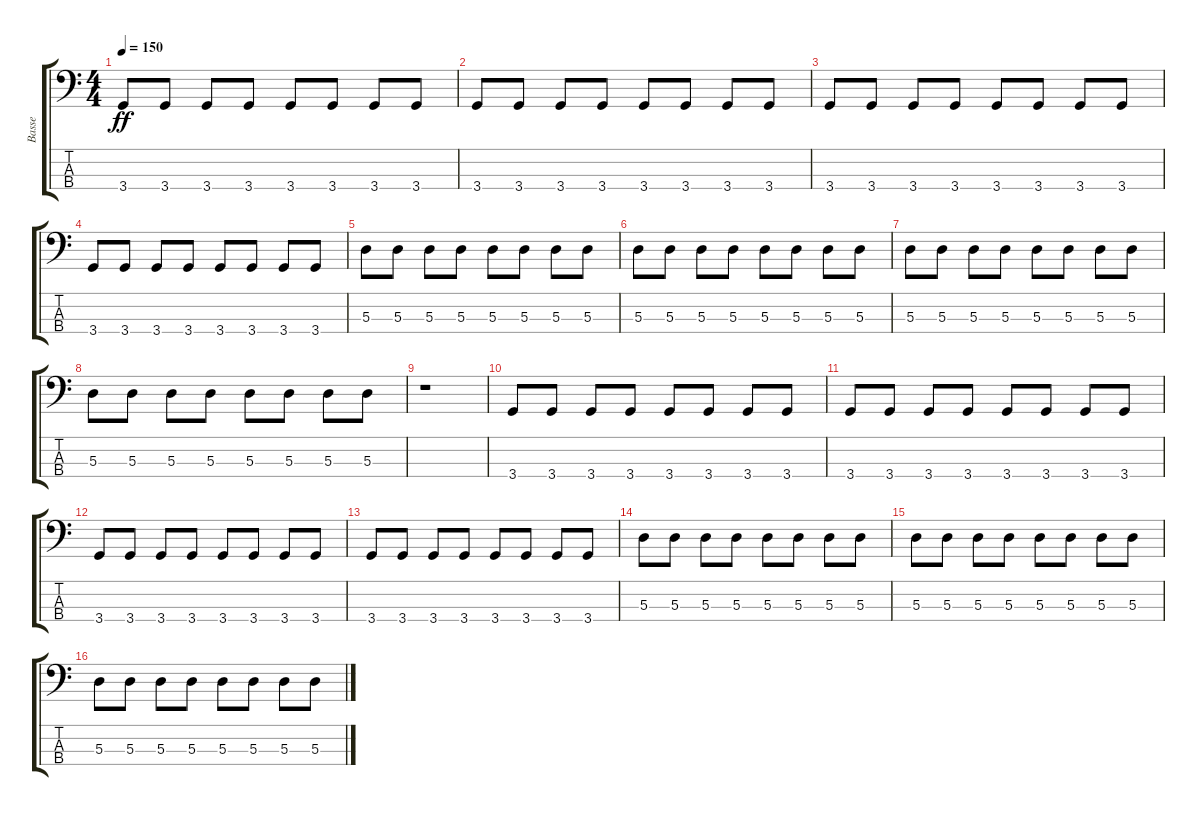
\track ("Basse" "Basse") {instrument synthbass1}
\staff {score tabs}
\tuning (G2 D2 A1 E1) {hide}
\ts (4 4)
\tempo 150
\clef f4
\ks c
3.4.8{dy ff} 3.4.8 3.4.8 3.4.8 3.4.8 3.4.8 3.4.8 3.4.8 |
3.4.8 3.4.8 3.4.8 3.4.8 3.4.8 3.4.8 3.4.8 3.4.8 |
3.4.8 3.4.8 3.4.8 3.4.8 3.4.8 3.4.8 3.4.8 3.4.8 |
3.4.8 3.4.8 3.4.8 3.4.8 3.4.8 3.4.8 3.4.8 3.4.8 |
5.3.8 5.3.8 5.3.8 5.3.8 5.3.8 5.3.8 5.3.8 5.3.8 |
5.3.8 5.3.8 5.3.8 5.3.8 5.3.8 5.3.8 5.3.8 5.3.8 |
5.3.8 5.3.8 5.3.8 5.3.8 5.3.8 5.3.8 5.3.8 5.3.8 |
5.3.8 5.3.8 5.3.8 5.3.8 5.3.8 5.3.8 5.3.8 5.3.8 |
r.1 |
3.4.8 3.4.8 3.4.8 3.4.8 3.4.8 3.4.8 3.4.8 3.4.8 |
3.4.8 3.4.8 3.4.8 3.4.8 3.4.8 3.4.8 3.4.8 3.4.8 |
3.4.8 3.4.8 3.4.8 3.4.8 3.4.8 3.4.8 3.4.8 3.4.8 |
3.4.8 3.4.8 3.4.8 3.4.8 3.4.8 3.4.8 3.4.8 3.4.8 |
5.3.8 5.3.8 5.3.8 5.3.8 5.3.8 5.3.8 5.3.8 5.3.8 |
5.3.8 5.3.8 5.3.8 5.3.8 5.3.8 5.3.8 5.3.8 5.3.8 |
5.3.8 5.3.8 5.3.8 5.3.8 5.3.8 5.3.8 5.3.8 5.3.8
